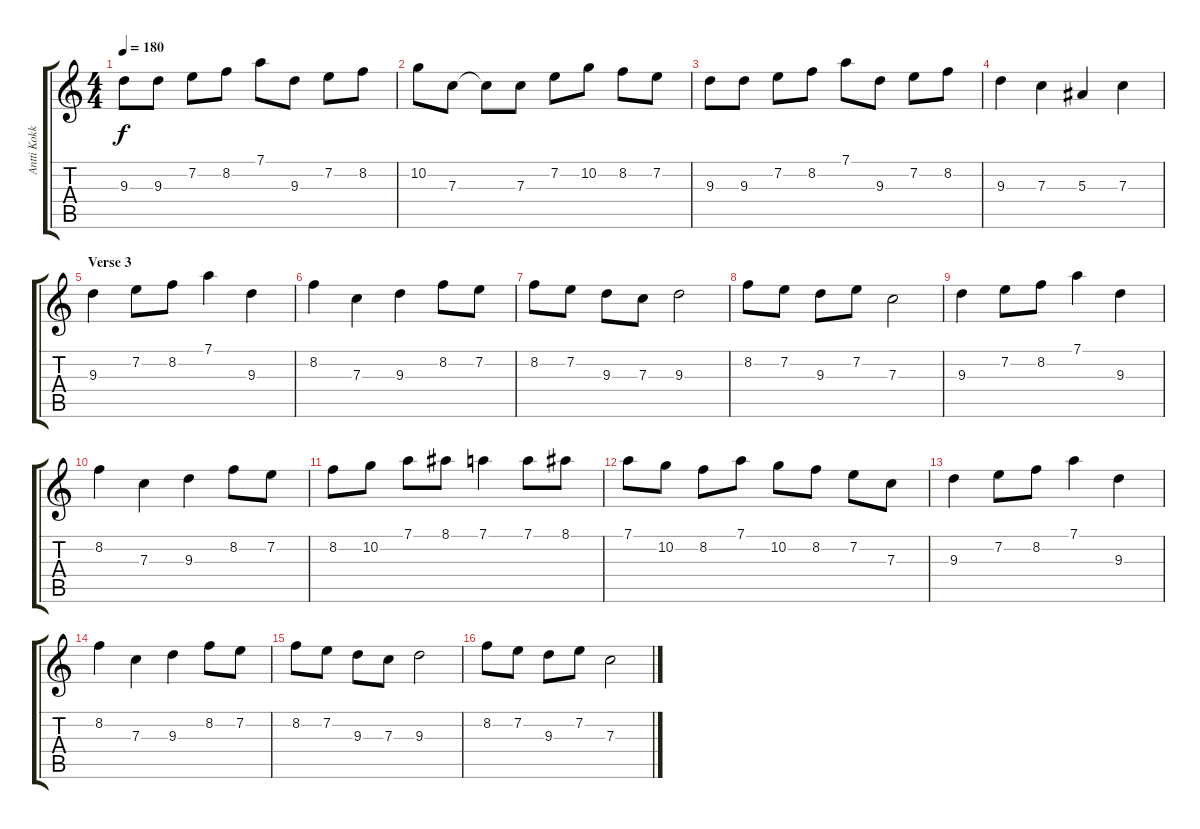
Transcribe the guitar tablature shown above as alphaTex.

\track ("Antti Kokko - Lead Guitar" "Antti Kokk") {instrument distortionguitar}
\staff {score tabs}
\tuning (D4 A3 F3 C3 G2 D2) {hide}
\ts (4 4)
\tempo 180
\clef g2
\ks c
9.3.8{dy f} 9.3.8 7.2.8 8.2.8 7.1.8 9.3.8 7.2.8 8.2.8 |
10.2.8 7.3.8 7.3{t}.8 7.3.8 7.2.8 10.2.8 8.2.8 7.2.8 |
9.3.8 9.3.8 7.2.8 8.2.8 7.1.8 9.3.8 7.2.8 8.2.8 |
9.3.4 7.3.4 5.3.4 7.3.4 |
\section ("" "Verse 3")
9.3.4 7.2.8 8.2.8 7.1.4 9.3.4 |
8.2.4 7.3.4 9.3.4 8.2.8 7.2.8 |
8.2.8 7.2.8 9.3.8 7.3.8 9.3.2 |
8.2.8 7.2.8 9.3.8 7.2.8 7.3.2 |
9.3.4 7.2.8 8.2.8 7.1.4 9.3.4 |
8.2.4 7.3.4 9.3.4 8.2.8 7.2.8 |
8.2.8 10.2.8 7.1.8 8.1.8 7.1.4 7.1.8 8.1.8 |
7.1.8 10.2.8 8.2.8 7.1.8 10.2.8 8.2.8 7.2.8 7.3.8 |
9.3.4 7.2.8 8.2.8 7.1.4 9.3.4 |
8.2.4 7.3.4 9.3.4 8.2.8 7.2.8 |
8.2.8 7.2.8 9.3.8 7.3.8 9.3.2 |
8.2.8 7.2.8 9.3.8 7.2.8 7.3.2
